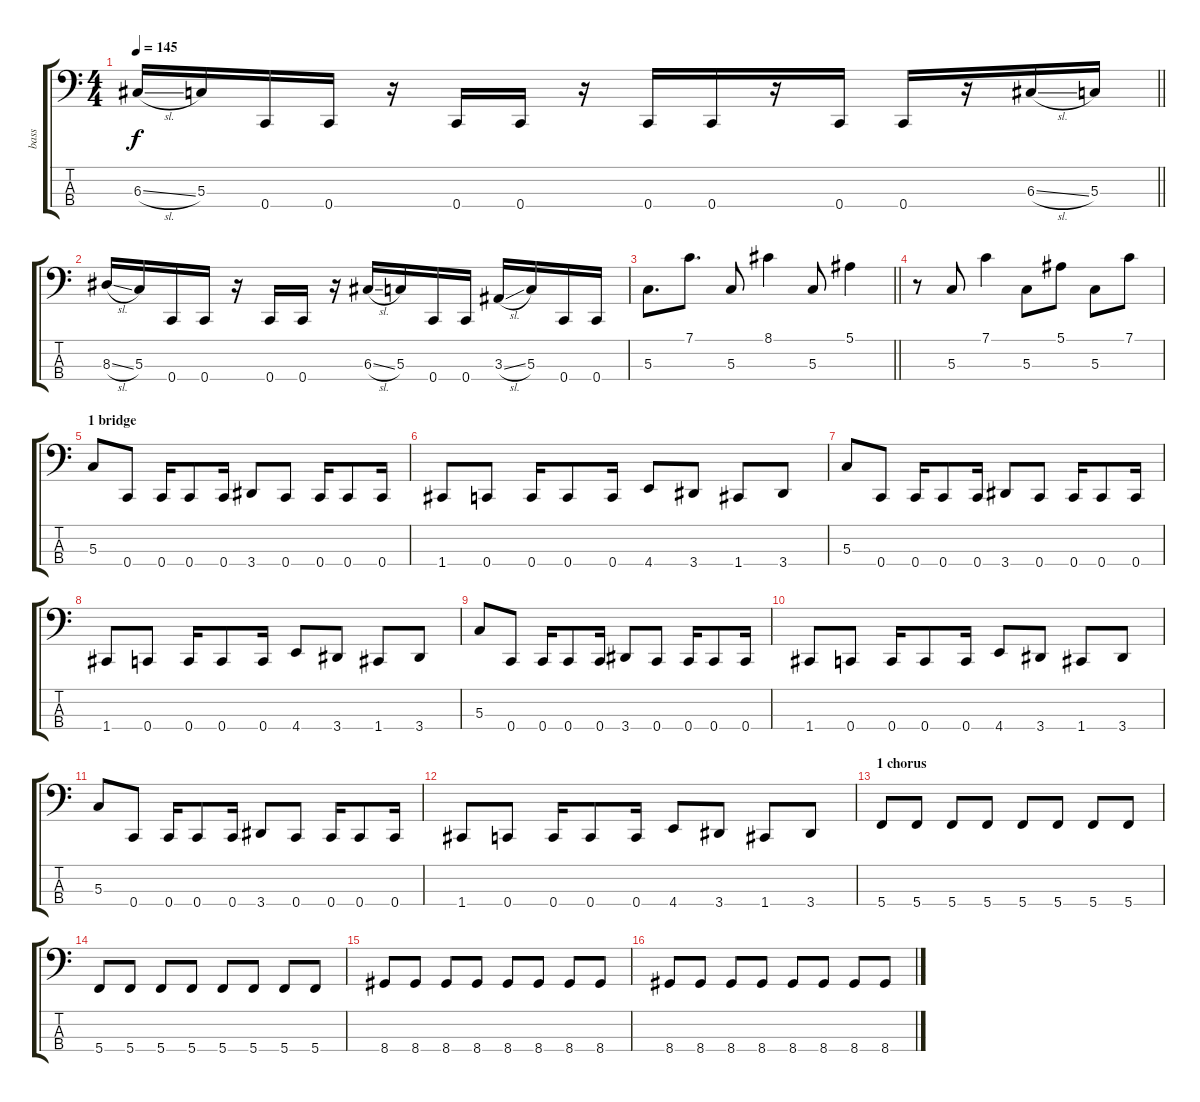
\track ("bass" "bass") {instrument electricbasspick}
\staff {score tabs}
\tuning (F2 C2 G1 C1) {hide}
\ts (4 4)
\tempo 145
\clef f4
\barLineRight lightlight
\ks c
6.3{sl}.16{dy f} 5.3.16 0.4.16 0.4.16 r.16 0.4.16 0.4.16 r.16 0.4.16 0.4.16 r.16 0.4.16 0.4.16 r.16 6.3{sl}.16 5.3.16 |
8.3{sl}.16 5.3.16 0.4.16 0.4.16 r.16 0.4.16 0.4.16 r.16 6.3{sl}.16 5.3.16 0.4.16 0.4.16 3.3{sl}.16 5.3.16 0.4.16 0.4.16 |
\barLineRight lightlight
5.3.8{d} 7.1.8{d} 5.3.8 8.1.4 5.3.8 5.1.4 |
r.8 5.3.8 7.1.4 5.3.8 5.1.8 5.3.8 7.1.8 |
\section ("" "1 bridge")
5.3.8 0.4.8 0.4.16 0.4.8 0.4.16 3.4.8 0.4.8 0.4.16 0.4.8 0.4.16 |
1.4.8 0.4.8 0.4.16 0.4.8 0.4.16 4.4.8 3.4.8 1.4.8 3.4.8 |
5.3.8 0.4.8 0.4.16 0.4.8 0.4.16 3.4.8 0.4.8 0.4.16 0.4.8 0.4.16 |
1.4.8 0.4.8 0.4.16 0.4.8 0.4.16 4.4.8 3.4.8 1.4.8 3.4.8 |
5.3.8 0.4.8 0.4.16 0.4.8 0.4.16 3.4.8 0.4.8 0.4.16 0.4.8 0.4.16 |
1.4.8 0.4.8 0.4.16 0.4.8 0.4.16 4.4.8 3.4.8 1.4.8 3.4.8 |
5.3.8 0.4.8 0.4.16 0.4.8 0.4.16 3.4.8 0.4.8 0.4.16 0.4.8 0.4.16 |
1.4.8 0.4.8 0.4.16 0.4.8 0.4.16 4.4.8 3.4.8 1.4.8 3.4.8 |
\section ("" "1 chorus")
5.4.8 5.4.8 5.4.8 5.4.8 5.4.8 5.4.8 5.4.8 5.4.8 |
5.4.8 5.4.8 5.4.8 5.4.8 5.4.8 5.4.8 5.4.8 5.4.8 |
8.4.8 8.4.8 8.4.8 8.4.8 8.4.8 8.4.8 8.4.8 8.4.8 |
8.4.8 8.4.8 8.4.8 8.4.8 8.4.8 8.4.8 8.4.8 8.4.8
